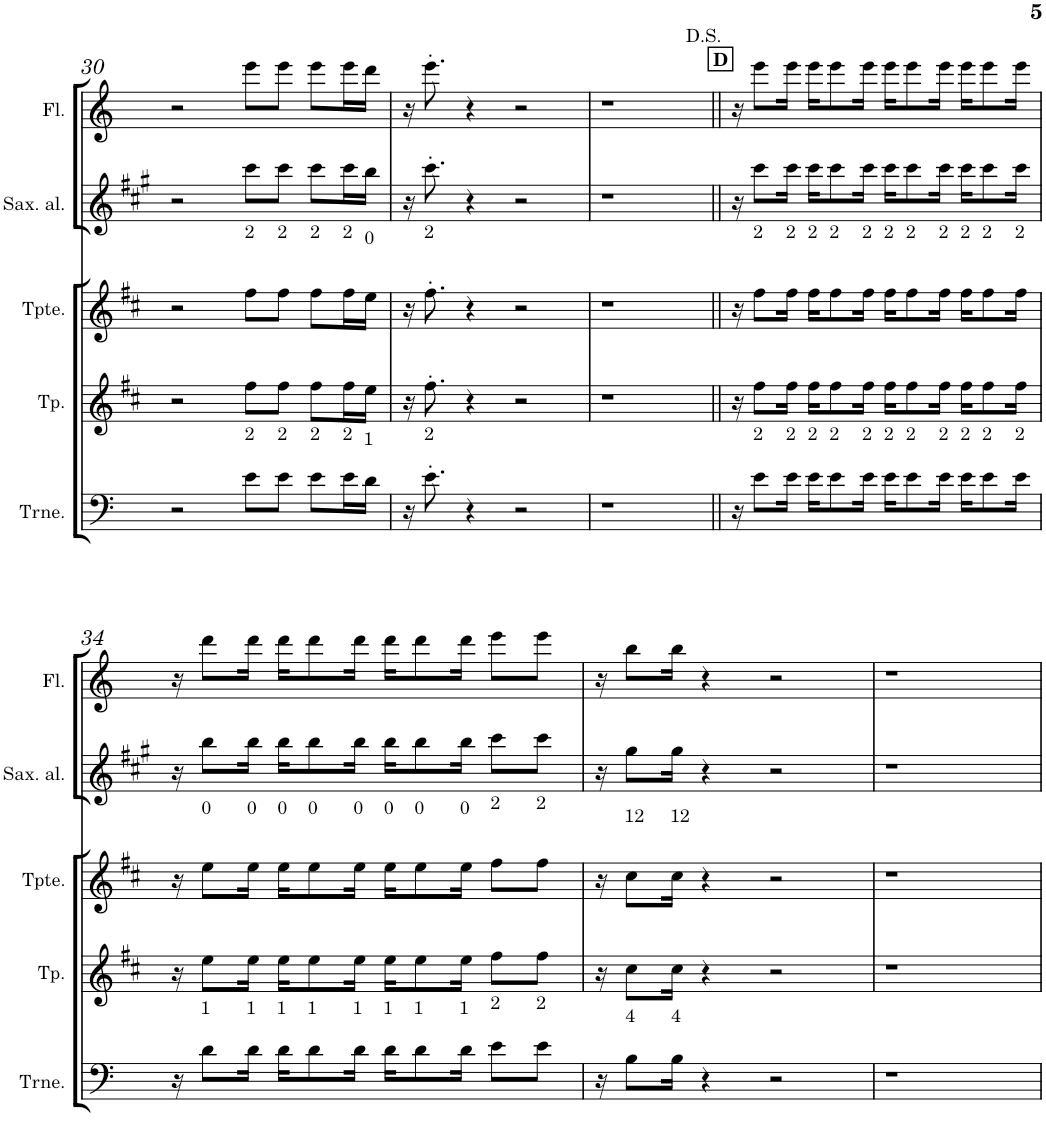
**kern	**kern	**kern	**kern	**kern
*part5	*part4	*part3	*part2	*part1
*staff5	*staff4	*staff3	*staff2	*staff1
*I"C ClavF	*I"Bb	*I"Bb - Pirata	*I"Eb	*I"C ClavG
!!LO:PB:g=z
*clefF4	*clefG2	*clefG2	*clefG2	*clefG2
*	*Trd1c2	*Trd1c2	*Trd5c9	*
*k[]	*k[f#c#]	*k[f#c#]	*k[f#c#g#]	*k[]
*M4/4	*M4/4	*M4/4	*M4/4	*M4/4
=30	=30	=30	=30	=30
2r	2r	2r	2r	2r
!	!	!LO:TX:a:t=2	!	!
!LO:TX:a:t=2	!	!	!	!
8e\L	8ff#\L	8ff#\L	8ccc#\L	8eee\L
!	!	!LO:TX:a:t=2	!	!
!LO:TX:a:t=2	!	!	!	!
8e\J	8ff#\J	8ff#\J	8ccc#\J	8eee\J
!	!	!LO:TX:a:t=2	!	!
!LO:TX:a:t=2	!	!	!	!
8e\L	8ff#\L	8ff#\L	8ccc#\L	8eee\L
!	!	!LO:TX:a:t=2	!	!
!LO:TX:a:t=2	!	!	!	!
16e\L	16ff#\L	16ff#\L	16ccc#\L	16eee\L
!	!	!LO:TX:a:t=0	!	!
!LO:TX:a:t=1	!	!	!	!
16d\JJ	16ee\JJ	16ee\JJ	16bb\JJ	16ddd\JJ
=31	=31	=31	=31	=31
16r	16r	16r	16r	16r
!	!	!LO:TX:a:t=2	!	!
!LO:TX:a:t=2	!	!	!	!
8.e'\	8.ff#'\	8.ff#'\	8.ccc#'\	8.eee'\
4r	4r	4r	4r	4r
2r	2r	2r	2r	2r
=32	=32	=32	=32	=32
1r	1r	1r	1r	1r
!!LO:REH:place=s1:a:B:cj:t=D
=33||	=33||	=33||	=33||	=33||
16r	16r	16r	16r	16r
!	!	!LO:TX:a:t=2	!	!
!LO:TX:a:t=2	!	!	!	!
8e\L	8ff#\L	8ff#\L	8ccc#\L	8eee\L
!	!	!LO:TX:a:t=2	!	!
!LO:TX:a:t=2	!	!	!	!
16e\Jk	16ff#\Jk	16ff#\Jk	16ccc#\Jk	16eee\Jk
!	!	!LO:TX:a:t=2	!	!
!LO:TX:a:t=2	!	!	!	!
16e\KL	16ff#\KL	16ff#\KL	16ccc#\KL	16eee\KL
!	!	!LO:TX:a:t=2	!	!
!LO:TX:a:t=2	!	!	!	!
8e\	8ff#\	8ff#\	8ccc#\	8eee\
!	!	!LO:TX:a:t=2	!	!
!LO:TX:a:t=2	!	!	!	!
16e\Jk	16ff#\Jk	16ff#\Jk	16ccc#\Jk	16eee\Jk
!	!	!LO:TX:a:t=2	!	!
!LO:TX:a:t=2	!	!	!	!
16e\KL	16ff#\KL	16ff#\KL	16ccc#\KL	16eee\KL
!	!	!LO:TX:a:t=2	!	!
!LO:TX:a:t=2	!	!	!	!
8e\	8ff#\	8ff#\	8ccc#\	8eee\
!	!	!LO:TX:a:t=2	!	!
!LO:TX:a:t=2	!	!	!	!
16e\Jk	16ff#\Jk	16ff#\Jk	16ccc#\Jk	16eee\Jk
!	!	!LO:TX:a:t=2	!	!
!LO:TX:a:t=2	!	!	!	!
16e\KL	16ff#\KL	16ff#\KL	16ccc#\KL	16eee\KL
!	!	!LO:TX:a:t=2	!	!
!LO:TX:a:t=2	!	!	!	!
8e\	8ff#\	8ff#\	8ccc#\	8eee\
!	!	!LO:TX:a:t=2	!	!
!LO:TX:a:t=2	!	!	!	!
16e\Jk	16ff#\Jk	16ff#\Jk	16ccc#\Jk	16eee\Jk
!!LO:LB:g=z
=34	=34	=34	=34	=34
16r	16r	16r	16r	16r
!	!	!LO:TX:a:t=0	!	!
!LO:TX:a:t=1	!	!	!	!
8d\L	8ee\L	8ee\L	8bb\L	8ddd\L
!	!	!LO:TX:a:t=0	!	!
!LO:TX:a:t=1	!	!	!	!
16d\Jk	16ee\Jk	16ee\Jk	16bb\Jk	16ddd\Jk
!	!	!LO:TX:a:t=0	!	!
!LO:TX:a:t=1	!	!	!	!
16d\KL	16ee\KL	16ee\KL	16bb\KL	16ddd\KL
!	!	!LO:TX:a:t=0	!	!
!LO:TX:a:t=1	!	!	!	!
8d\	8ee\	8ee\	8bb\	8ddd\
!	!	!LO:TX:a:t=0	!	!
!LO:TX:a:t=1	!	!	!	!
16d\Jk	16ee\Jk	16ee\Jk	16bb\Jk	16ddd\Jk
!	!	!LO:TX:a:t=0	!	!
!LO:TX:a:t=1	!	!	!	!
16d\KL	16ee\KL	16ee\KL	16bb\KL	16ddd\KL
!	!	!LO:TX:a:t=0	!	!
!LO:TX:a:t=1	!	!	!	!
8d\	8ee\	8ee\	8bb\	8ddd\
!	!	!LO:TX:a:t=0	!	!
!LO:TX:a:t=1	!	!	!	!
16d\Jk	16ee\Jk	16ee\Jk	16bb\Jk	16ddd\Jk
!	!	!LO:TX:a:t=2	!	!
!LO:TX:a:t=2	!	!	!	!
8e\L	8ff#\L	8ff#\L	8ccc#\L	8eee\L
!	!	!LO:TX:a:t=2	!	!
!LO:TX:a:t=2	!	!	!	!
8e\J	8ff#\J	8ff#\J	8ccc#\J	8eee\J
=35	=35	=35	=35	=35
16r	16r	16r	16r	16r
!	!	!LO:TX:a:t=12	!	!
!LO:TX:a:t=4	!	!	!	!
8B\L	8cc#\L	8cc#\L	8gg#\L	8bb\L
!	!	!LO:TX:a:t=12	!	!
!LO:TX:a:t=4	!	!	!	!
16B\Jk	16cc#\Jk	16cc#\Jk	16gg#\Jk	16bb\Jk
4r	4r	4r	4r	4r
2r	2r	2r	2r	2r
=36	=36	=36	=36	=36
1r	1r	1r	1r	1r
=	=	=	=	=
*-	*-	*-	*-	*-
